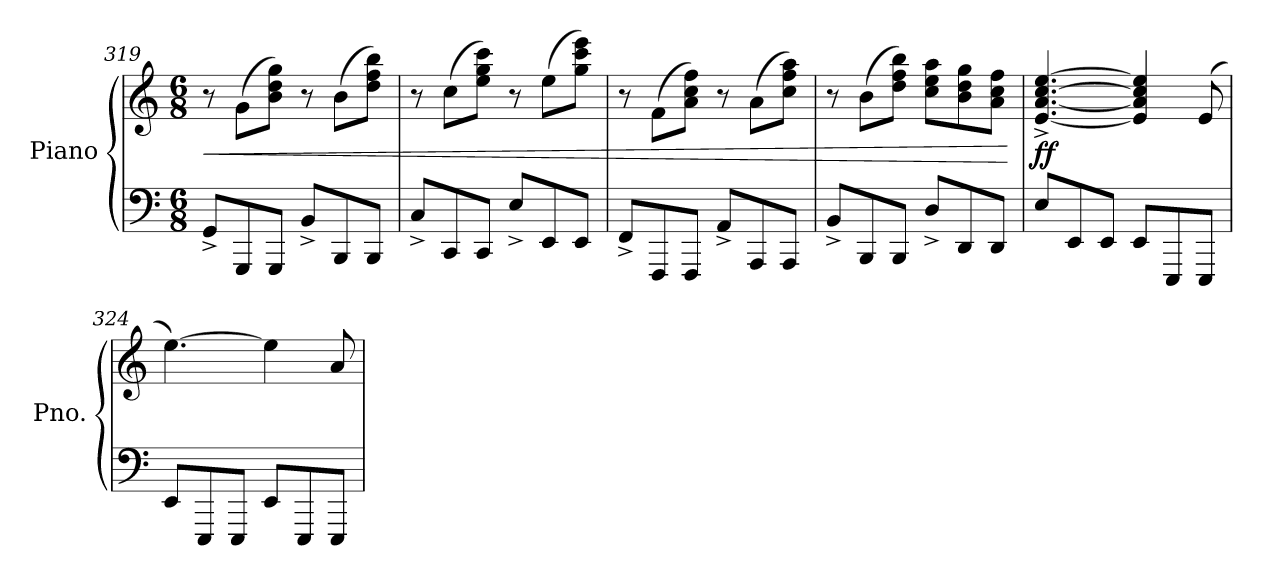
**kern	**kern	**dynam
*part1	*part1	*part1
*staff2	*staff1	*staff1/2
*I"Piano	*	*
*I'Pno.	*	*
*clefF4	*clefG2	*
*k[]	*k[]	*
*M6/8	*M6/8	*
=319	=319	=319
!	!	!LO:HP:b
8GG^/L	8r	<
8GGG/	(>8g\L	.
8GGG/J	8b\ 8dd\ 8gg\J)	.
8BB^/L	8r	.
8BBB/	(>8b\L	.
8BBB/J	8dd\ 8ff\ 8bb\J)	.
=320	=320	=320
8C^/L	8r	.
8CC/	(>8cc\L	.
8CC/J	8ee\ 8gg\ 8ccc\J)	.
8E^/L	8r	.
8EE/	(>8ee\L	.
8EE/J	8gg\ 8ccc\ 8eee\J)	.
=321	=321	=321
8FF^/L	8r	.
8FFF/	(>8f\L	.
8FFF/J	8a\ 8cc\ 8ff\J)	.
8AA^/L	8r	.
8AAA/	(>8a\L	.
8AAA/J	8cc\ 8ff\ 8aa\J)	.
=322	=322	=322
8BB^/L	8r	.
8BBB/	(>8b\L	.
8BBB/J	8dd\ 8ff\ 8bb\J)	.
8D^/L	8cc\ 8ee\ 8aa\L	.
8DD/	8b\ 8dd\ 8gg\	.
8DD/J	8a\ 8cc\ 8ff\J	.
.	.	[
=323	=323	=323
!	!	!LO:DY:b
8E/L	[4.e/^ [4.a/^ [4.cc/^ [4.ee/^	ff
8EE/	.	.
8EE/J	.	.
8EE/L	4e/] 4a/] 4cc/] 4ee/]	.
8EEE/	.	.
8EEE/J	(<8e/	.
!!LO:LB:g=z
=324	=324	=324
8EE/L	[4.ee\)	.
8EEE/	.	.
8EEE/J	.	.
8EE/L	4ee\]	.
8EEE/	.	.
8EEE/J	8a/	.
=	=	=
*-	*-	*-
